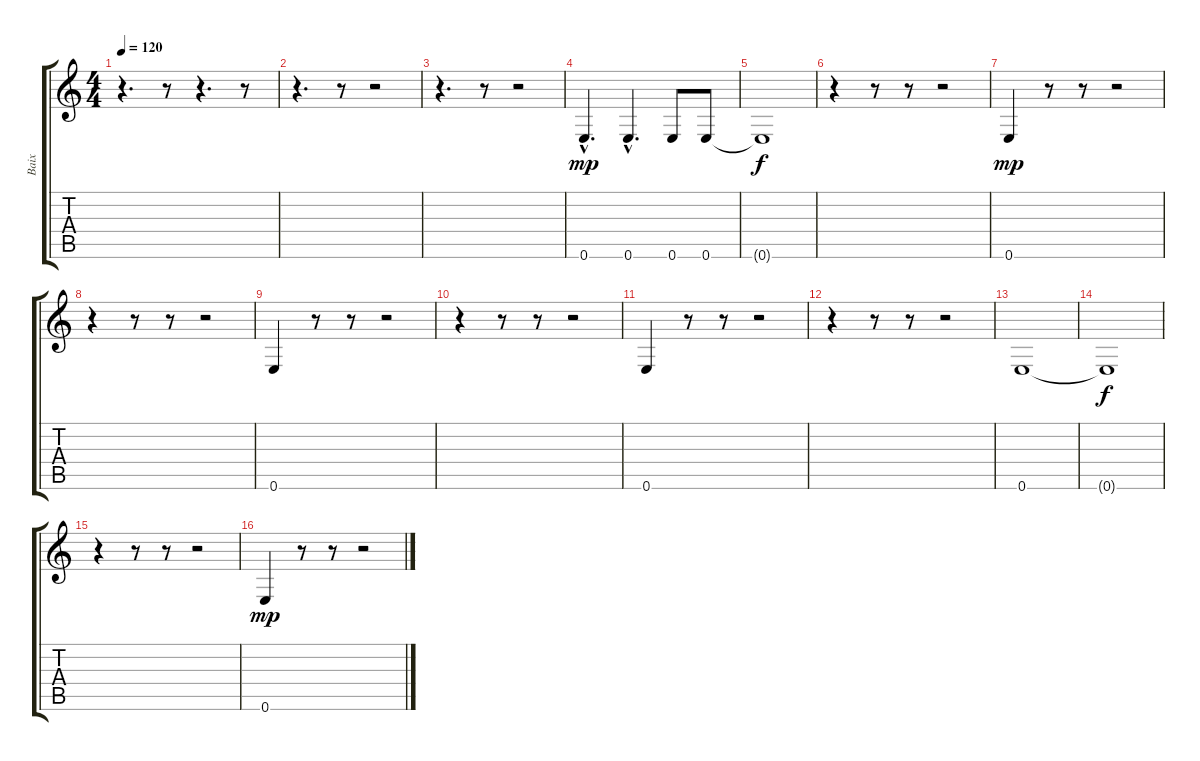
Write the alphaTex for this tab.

\track ("Baix" "Baix") {instrument fretlessbass}
\staff {score tabs}
\tuning (E4 B3 G3 D3 A2 E2) {hide}
\ts (4 4)
\tempo 120
\clef g2
\ks c
r.4{d dy f} r.8 r.4{d} r.8 |
r.4{d} r.8 r.2 |
r.4{d} r.8 r.2 |
0.6{hac}.4{d dy mp} 0.6{hac}.4{d} 0.6.8 0.6.8 |
0.6{t}.1{dy f} |
r.4 r.8 r.8 r.2 |
0.6.4{dy mp} r.8 r.8 r.2 |
r.4 r.8 r.8 r.2 |
0.6.4 r.8 r.8 r.2 |
r.4 r.8 r.8 r.2 |
0.6.4 r.8 r.8 r.2 |
r.4 r.8 r.8 r.2 |
0.6.1 |
0.6{t}.1{dy f} |
r.4 r.8 r.8 r.2 |
0.6.4{dy mp} r.8 r.8 r.2
